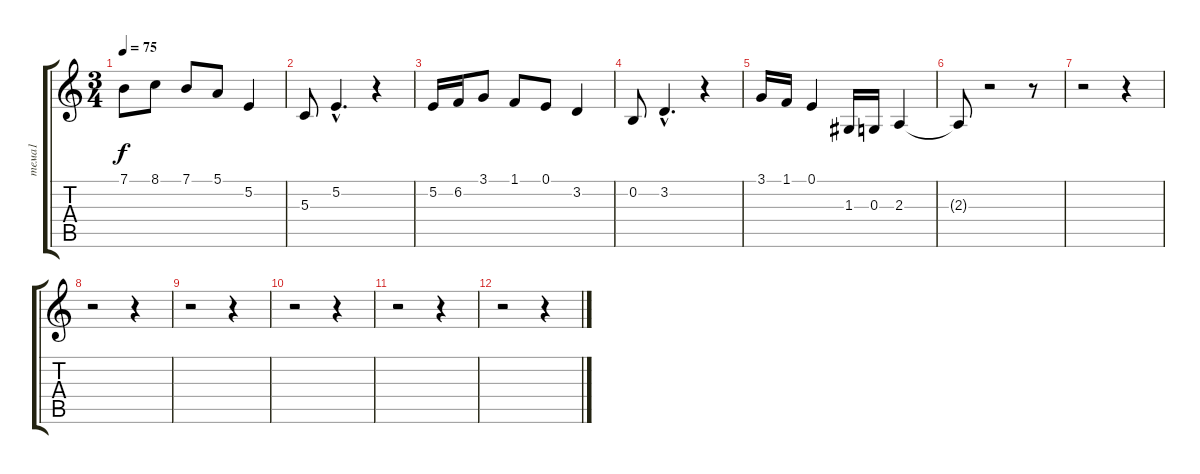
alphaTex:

\track ("тема1" "тема1") {instrument flute}
\staff {score tabs}
\tuning (E4 B3 G3 D3 A2 E2) {hide}
\ts (3 4)
\tempo 75
\clef g2
\ks c
7.1.8{dy f} 8.1.8 7.1.8 5.1.8 5.2.4 |
5.3.8 5.2{hac}.4{d} r.4 |
5.2.16 6.2.16 3.1.8 1.1.8 0.1.8 3.2.4 |
0.2.8 3.2{hac}.4{d} r.4 |
3.1.16 1.1.16 0.1.4 1.3.16 0.3.16 2.3.4 |
2.3{t}.8 r.2 r.8 |
r.2 r.4 |
r.2 r.4 |
r.2 r.4 |
r.2 r.4 |
r.2 r.4 |
r.2 r.4
